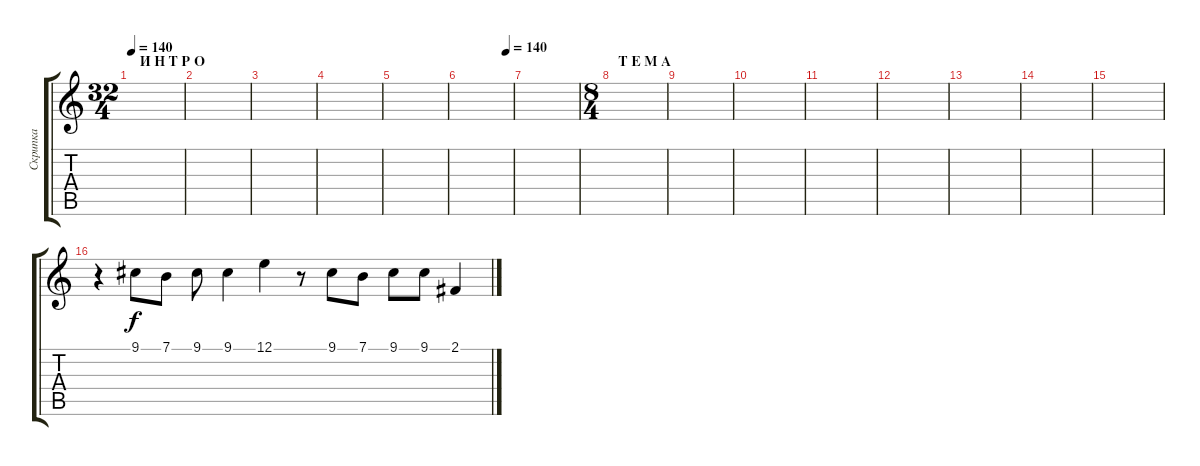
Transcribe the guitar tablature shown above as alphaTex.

\track ("Скрипка" "Скрипка") {instrument violin}
\staff {score tabs}
\tuning (E4 B3 G3 D3 A2 E2) {hide}
\ts (32 4)
\section ("" "  И Н Т Р О")
\tempo 140
\tempo 120
\tempo 140
\clef g2
\ks c
|
|
|
|
|
\tempo (140 0.875)
|
|
\ts (8 4)
\section ("" " Т Е М А")
|
|
|
|
|
|
|
|
r.4{volume 14 instrument pizzicatostrings} 9.1.8 7.1.8 9.1.8 9.1.4 12.1.4 r.8 9.1.8 7.1.8 9.1.8 9.1.8 2.1.4
